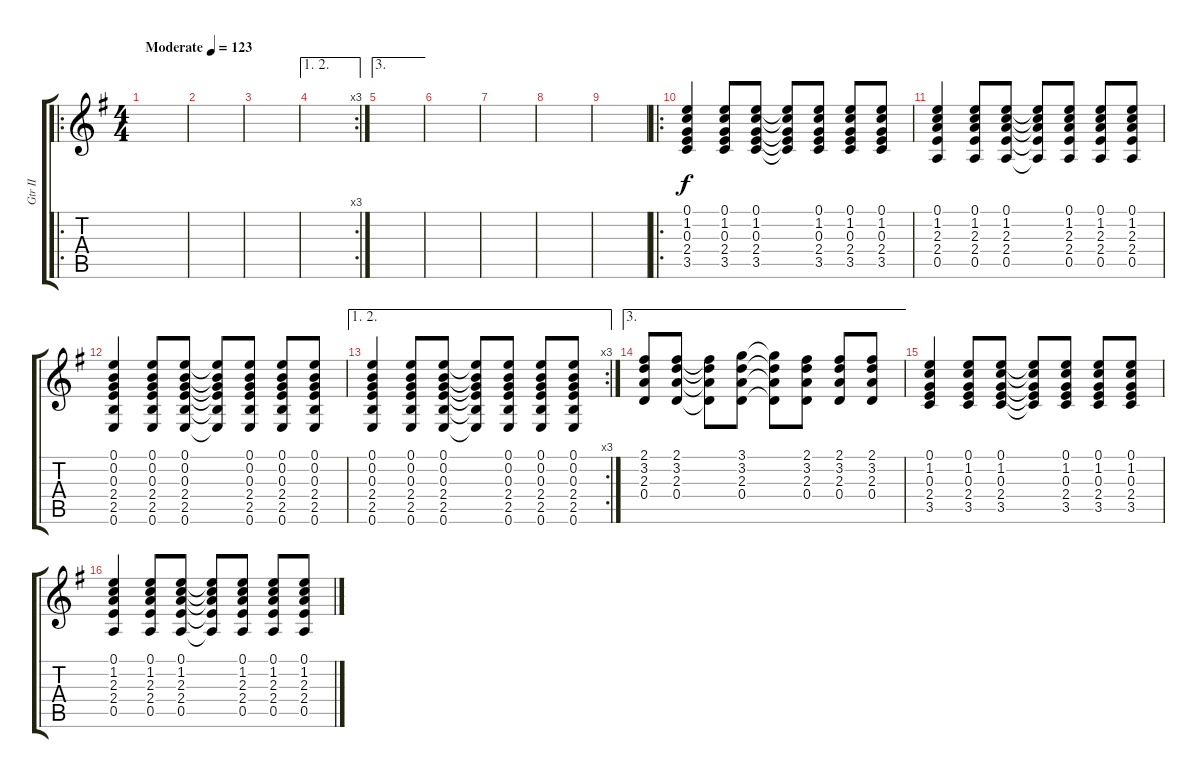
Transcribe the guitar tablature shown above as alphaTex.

\track ("Gtr II" "Gtr II") {instrument acousticguitarsteel}
\staff {score tabs}
\tuning (E4 B3 G3 D3 A2 E2) {hide}
\ro
\ts (4 4)
\tempo (123 "Moderate")
\clef g2
\ks eminor
|
|
|
\ae (1 2)
\rc 3
|
\ae 3
|
|
|
|
|
\ro
(0.1 1.2 0.3 2.4 3.5).4 (0.1 1.2 0.3 2.4 3.5).8 (0.1 1.2 0.3 2.4 3.5).8 (0.1{t} 1.2{t} 0.3{t} 2.4{t} 3.5{t}).8 (0.1 1.2 0.3 2.4 3.5).8 (0.1 1.2 0.3 2.4 3.5).8 (0.1 1.2 0.3 2.4 3.5).8 |
(0.1 1.2 2.3 2.4 0.5).4 (0.1 1.2 2.3 2.4 0.5).8 (0.1 1.2 2.3 2.4 0.5).8 (0.1{t} 1.2{t} 2.3{t} 2.4{t} 0.5{t}).8 (0.1 1.2 2.3 2.4 0.5).8 (0.1 1.2 2.3 2.4 0.5).8 (0.1 1.2 2.3 2.4 0.5).8 |
(0.1 0.2 0.3 2.4 2.5 0.6).4 (0.1 0.2 0.3 2.4 2.5 0.6).8 (0.1 0.2 0.3 2.4 2.5 0.6).8 (0.1{t} 0.2{t} 0.3{t} 2.4{t} 2.5{t} 0.6{t}).8 (0.1 0.2 0.3 2.4 2.5 0.6).8 (0.1 0.2 0.3 2.4 2.5 0.6).8 (0.1 0.2 0.3 2.4 2.5 0.6).8 |
\ae (1 2)
\rc 3
(0.1 0.2 0.3 2.4 2.5 0.6).4 (0.1 0.2 0.3 2.4 2.5 0.6).8 (0.1 0.2 0.3 2.4 2.5 0.6).8 (0.1{t} 0.2{t} 0.3{t} 2.4{t} 2.5{t} 0.6{t}).8 (0.1 0.2 0.3 2.4 2.5 0.6).8 (0.1 0.2 0.3 2.4 2.5 0.6).8 (0.1 0.2 0.3 2.4 2.5 0.6).8 |
\ae 3
(2.1 3.2 2.3 0.4).8 (2.1 3.2 2.3 0.4).8 (2.1{t} 3.2{t} 2.3{t} 0.4{t}).8 (3.1 3.2 2.3 0.4).8 (3.1{t} 3.2{t} 2.3{t} 0.4{t}).8 (2.1 3.2 2.3 0.4).8 (2.1 3.2 2.3 0.4).8 (2.1 3.2 2.3 0.4).8 |
(0.1 1.2 0.3 2.4 3.5).4 (0.1 1.2 0.3 2.4 3.5).8 (0.1 1.2 0.3 2.4 3.5).8 (0.1{t} 1.2{t} 0.3{t} 2.4{t} 3.5{t}).8 (0.1 1.2 0.3 2.4 3.5).8 (0.1 1.2 0.3 2.4 3.5).8 (0.1 1.2 0.3 2.4 3.5).8 |
(0.1 1.2 2.3 2.4 0.5).4 (0.1 1.2 2.3 2.4 0.5).8 (0.1 1.2 2.3 2.4 0.5).8 (0.1{t} 1.2{t} 2.3{t} 2.4{t} 0.5{t}).8 (0.1 1.2 2.3 2.4 0.5).8 (0.1 1.2 2.3 2.4 0.5).8 (0.1 1.2 2.3 2.4 0.5).8
